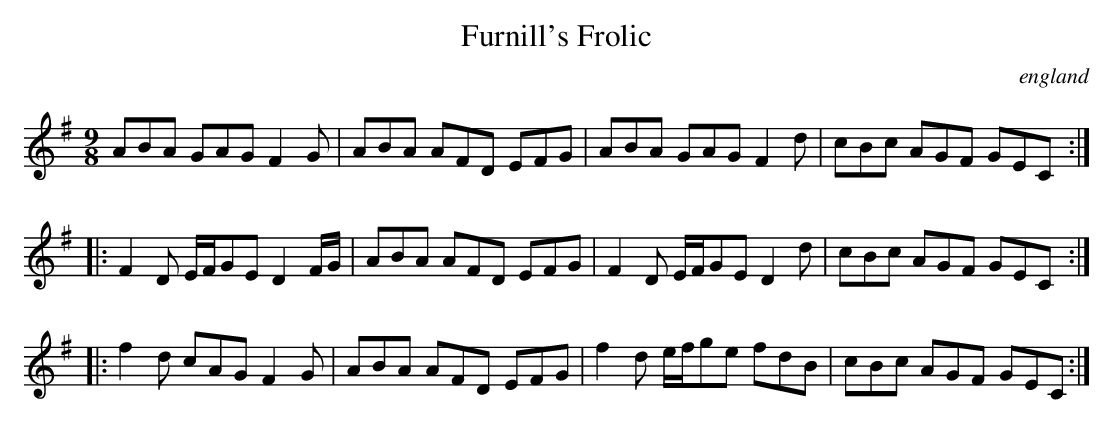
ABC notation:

X:1
T:Furnill's Frolic
O:england
L:1/8
M:9/8
K:G
ABA GAG F2 G|ABA AFD EFG|ABA GAG F2 d|cBc AGF GEC:|
|:F2 D E/F/GE D2 F/G/|ABA AFD EFG|F2 D E/F/GE D2 d|cBc AGF GEC:|
|:f2 d cAG F2 G|ABA AFD EFG|f2 d e/f/ge fdB|cBc AGF GEC:|
